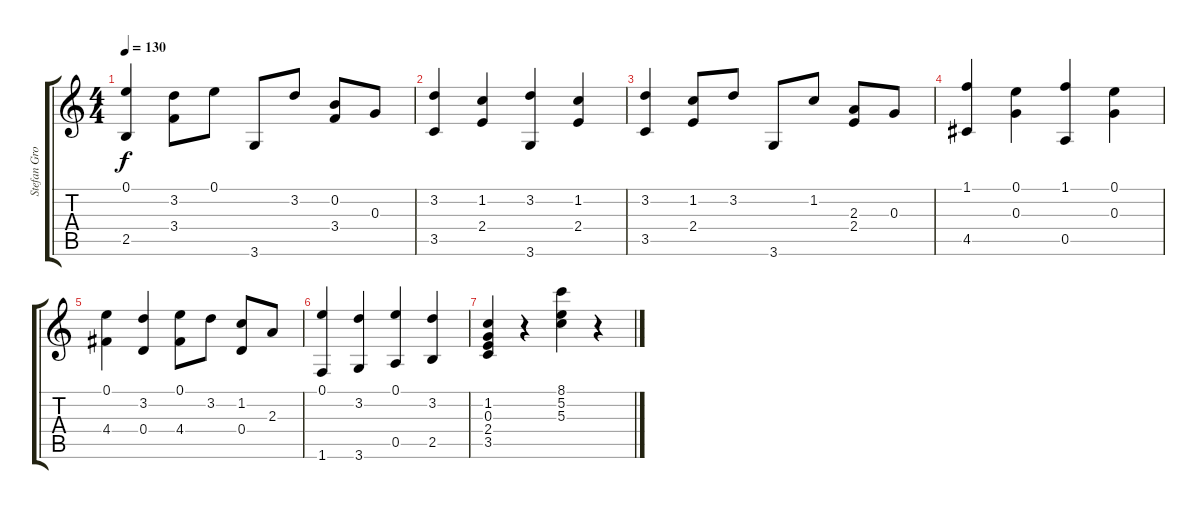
\track ("Stefan Grossman" "Stefan Gro") {instrument acousticguitarnylon}
\staff {score tabs}
\tuning (E4 B3 G3 D3 A2 E2) {hide}
\ts (4 4)
\tempo 130
\clef g2
\ks c
(0.1 2.5).4{dy f} (3.2 3.4).8 0.1.8 3.6.8 3.2.8 (0.2 3.4).8 0.3.8 |
(3.2 3.5).4 (1.2 2.4).4 (3.2 3.6).4 (1.2 2.4).4 |
(3.2 3.5).4 (1.2 2.4).8 3.2.8 3.6.8 1.2.8 (2.3 2.4).8 0.3.8 |
(1.1 4.5).4 (0.1 0.3).4 (1.1 0.5).4 (0.1 0.3).4 |
(0.1 4.4).4 (3.2 0.4).4 (0.1 4.4).8 3.2.8 (1.2 0.4).8 2.3.8 |
(0.1 1.6).4 (3.2 3.6).4 (0.1 0.5).4 (3.2 2.5).4 |
(1.2 0.3 2.4 3.5).4 r.4 (8.1 5.2 5.3).4 r.4
